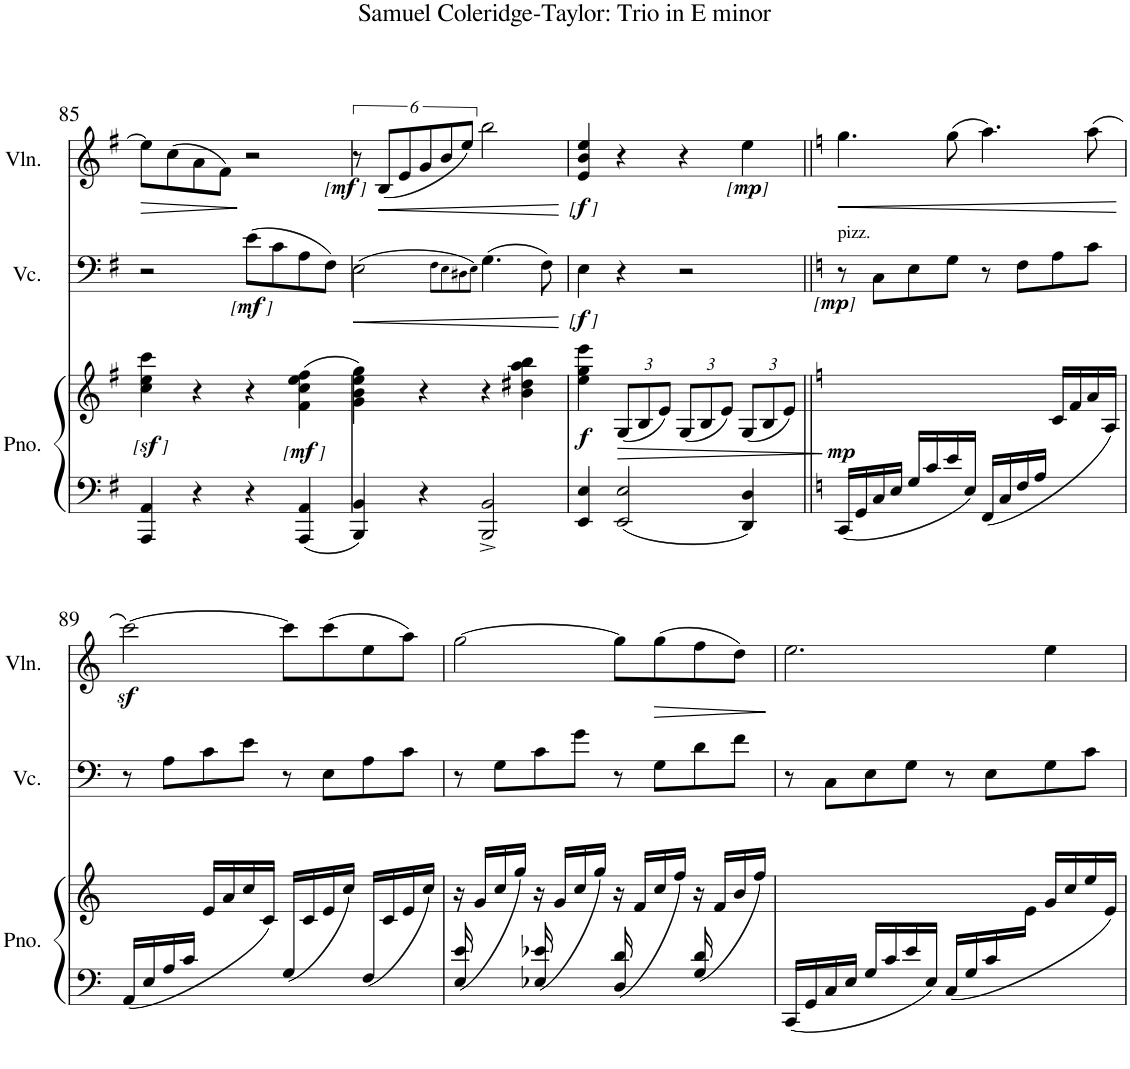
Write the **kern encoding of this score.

**kern	**kern	**dynam	**kern	**dynam	**kern	**dynam
*part3	*part3	*part3	*part2	*part2	*part1	*part1
*staff4	*staff3	*staff3/4	*staff2	*staff2	*staff1	*staff1
*I"Piano	*	*	*I"Violoncello	*	*I"Violin	*
*I'Pno.	*	*	*I'Vc.	*	*I'Vln.	*
!!LO:PB:g=z
*clefF4	*clefG2	*	*clefF4	*	*clefG2	*
*k[f#]	*k[f#]	*	*k[f#]	*	*k[f#]	*
*M4/4	*M4/4	*	*M4/4	*	*M4/4	*
*met(c)	*met(c)	*	*met(c)	*	*met(c)	*
=85	=85	=85	=85	=85	=85	=85
!	!	!LO:DY:b	!	!	!	!LO:HP:b
!	!	!LO:DY:n=1:b	!	!	!	!
4AAA/ 4AA/	4cc\z< 4ee\z< 4ccc\z<	other-dynamics other-dynamics	2r	.	8ee'\L]	>
.	.	.	.	.	(8cc\	.
4r	4r	.	.	.	8a\	.
.	.	.	.	.	8f#\J)	.
!	!	!	!	!LO:DY:b	!	!
!	!	!	!	!LO:DY:n=1:b	!	!
!	!	!	!	!LO:DY:n=2:b	!	!
4r	4r	.	(8e\L	other-dynamics mf other-dynamics	2r	]
.	.	.	8c\	.	.	.
!	!	!LO:DY:n=2:b	!	!	!	!
!	!	!LO:DY:n=3:b	!	!	!	!
!	!	!LO:DY:n=4:b	!	!	!	!
4AAA/ 4AA/	(4f#\ 4cc\ 4ee\ 4ff#\	other-dynamics mf other-dynamics	8A\	.	.	.
.	.	.	8F#\J)	.	.	.
=86	=86	=86	=86	=86	=86	=86
!	!	!	!	!LO:HP:b	!	!LO:DY:b
!	!	!	!	!	!	!LO:DY:n=1:b
!	!	!	!	!	!	!LO:DY:n=2:b
4BBB/ 4BB/	4g\ 4b\ 4ee\ 4gg\)	.	(2E\	<	12r	other-dynamics mf other-dynamics
!	!	!	!	!	!	!LO:HP:b
.	.	.	.	.	(12B/L	<
.	.	.	.	.	12e/	.
4r	4r	.	.	.	12g/	.
.	.	.	.	.	12b/	.
.	.	.	.	.	12ee/J)	.
.	.	.	8qF#\L	.	.	.
.	.	.	8qE\	.	.	.
.	.	.	8qD#X\	.	.	.
.	.	.	8qE\J)	.	.	.
2BBB/^ 2BB/^	4r	.	(4.G\	.	2bb'~\	.
.	4b\'~ 4dd#X\'~ 4aa\'~ 4bb\'~	.	.	.	.	.
.	.	.	8F#\)	.	.	.
.	.	.	.	[	.	[
=87	=87	=87	=87	=87	=87	=87
!	!	!LO:DY:b	!	!LO:DY:b	!	!
!	!	!	!	!LO:DY:n=1:b	!	!
!	!	!	!	!LO:DY:n=2:b	!	!LO:DY:b
!	!	!	!	!	!	!LO:DY:n=1:b
!	!	!	!	!	!	!LO:DY:n=2:b
4EE/'~ 4E/'~	4ee\'~ 4gg\'~ 4eee\'~	f	4E\	other-dynamics f other-dynamics	4e/'~ 4b/'~ 4ee/'~	other-dynamics f other-dynamics
*	*Xbrackettup	*	*	*	*	*
!	!	!LO:HP:b	!	!	!	!
2EE/ 2E/	(12G/L	>	4r	.	4r	.
.	12B/	.	.	.	.	.
.	12e/J)	.	.	.	.	.
.	(12G/L	.	2r	.	4r	.
.	12B/	.	.	.	.	.
.	12e/J)	.	.	.	.	.
!	!	!	!	!	!	!LO:DY:n=3:b
!	!	!	!	!	!	!LO:DY:n=4:b
!	!	!	!	!	!	!LO:DY:n=5:b
4DD/ 4D/	(12G/L	.	.	.	4ee\	other-dynamics mp other-dynamics
.	12B/	.	.	.	.	.
.	12e/J)	.	.	.	.	.
.	.	]	.	.	.	.
=88||	=88||	=88||	=88||	=88||	=88||	=88||
*k[]	*k[]	*	*k[]	*	*k[]	*
*	*^	*	*	*	*	*
!	!	!	!	!LO:TX:a:t=pizz.	!	!	!
!	!	!	!LO:DY:b	!	!LO:DY:b	!	!LO:HP:b
!	!	!	!	!	!LO:DY:n=1:b	!	!
!	!	!	!	!	!LO:DY:n=2:b	!	!
16CC/LL	1ryy	2.ryy	mp	8r	other-dynamics mp other-dynamics	4.gg\	<
16GG/	.	.	.	.	.	.	.
16C/	.	.	.	8C\L	.	.	.
16E/JJ	.	.	.	.	.	.	.
16G/LL	.	.	.	8E\	.	.	.
16c/	.	.	.	.	.	.	.
16e/	.	.	.	8G\J	.	(8gg\	.
16E/JJ	.	.	.	.	.	.	.
(16FF/LL	.	.	.	8r	.	4.aa\)	.
16C/	.	.	.	.	.	.	.
16F/	.	.	.	8F\L	.	.	.
16A/JJ	.	.	.	.	.	.	.
4ryy	.	16c/LL	.	8A\	.	.	.
.	.	16f/	.	.	.	.	.
.	.	16a/	.	8c\J	.	(8aa\	.
.	.	16A/JJ)	.	.	.	.	.
*	*v	*v	*	*	*	*	*
.	.	.	.	.	.	[
!!LO:LB:g=z
=89	=89	=89	=89	=89	=89	=89
*^	*^	*	*	*	*	*
2ryy	(16AA/LL	2ryy	4ryy	.	8r	.	[2cccz<\)	.
.	16E/	.	.	.	.	.	.	.
.	16A/	.	.	.	8A\L	.	.	.
.	16c/JJ	.	.	.	.	.	.	.
.	4ryy	.	16e/LL	.	8c\	.	.	.
.	.	.	16a/	.	.	.	.	.
.	.	.	16cc/	.	8e\J	.	.	.
.	.	.	16c/JJ)	.	.	.	.	.
(<16G/LL	2ryy	16ryy	2ryy	.	8r	.	8ccc'\L]	.
8.ryy	.	16c/	.	.	.	.	.	.
.	.	16e/	.	.	8E\L	.	(8ccc\	.
.	.	16cc/JJ)	.	.	.	.	.	.
(<16F/LL	.	16ryy	.	.	8A\	.	8ee\	.
8.ryy	.	16c/	.	.	.	.	.	.
.	.	16e/	.	.	8c\J	.	8aa\J)	.
.	.	16cc/JJ)	.	.	.	.	.	.
*v	*v	*	*	*	*	*	*	*
*	*v	*v	*	*	*	*	*
=90	=90	=90	=90	=90	=90	=90
16E/ 16e/	16r	.	8r	.	[2gg\	.
16ryy	16g/LL	.	.	.	.	.
8ryy	16cc/	.	8G\L	.	.	.
.	(16gg/JJ	.	.	.	.	.
16E-X/ 16e-X/	16r	.	8c\	.	.	.
16ryy	16g/LL	.	.	.	.	.
8ryy	16cc/	.	8g\J	.	.	.
.	(16gg/JJ	.	.	.	.	.
16D/ 16d/	16r	.	8r	.	8gg'\L]	.
16ryy	16f/LL	.	.	.	.	.
!	!	!	!	!	!	!LO:HP:b
8ryy	16cc/	.	8G\L	.	(8gg\	>
.	(16ff/JJ	.	.	.	.	.
16G/ 16d/	16r	.	8d\	.	8ff\	.
16ryy	16f/LL	.	.	.	.	.
8ryy	16b/	.	8f\J	.	8dd\J)	.
.	(16ff/JJ	.	.	.	.	.
.	.	.	.	.	.	]
=91	=91	=91	=91	=91	=91	=91
*	*^	*	*	*	*	*
16CC/LL	1ryy	8.ryy	.	8r	.	2.ee'~\	.
16GG/	.	.	.	.	.	.	.
16C/	.	.	.	8C\L	.	.	.
*	*v	*v	*	*	*	*	*
16E/JJ	.	.	.	.	.	.
16G/LL	.	.	8E\	.	.	.
16c/	.	.	.	.	.	.
16e/	.	.	8G\J	.	.	.
16E/JJ	.	.	.	.	.	.
(<16C/LL	.	.	8r	.	.	.
16G/	.	.	.	.	.	.
16c/	.	.	8E\L	.	.	.
*	*^	*	*	*	*	*
4ryy	.	16e\JJ	.	.	.	.	.
.	.	16g/LL	.	8G\	.	4ee\	.
.	.	16cc/	.	.	.	.	.
.	.	16ee/	.	8c\J	.	.	.
16ryy	.	16e/JJ)	.	.	.	.	.
*	*v	*v	*	*	*	*	*
=	=	=	=	=	=	=
*-	*-	*-	*-	*-	*-	*-
